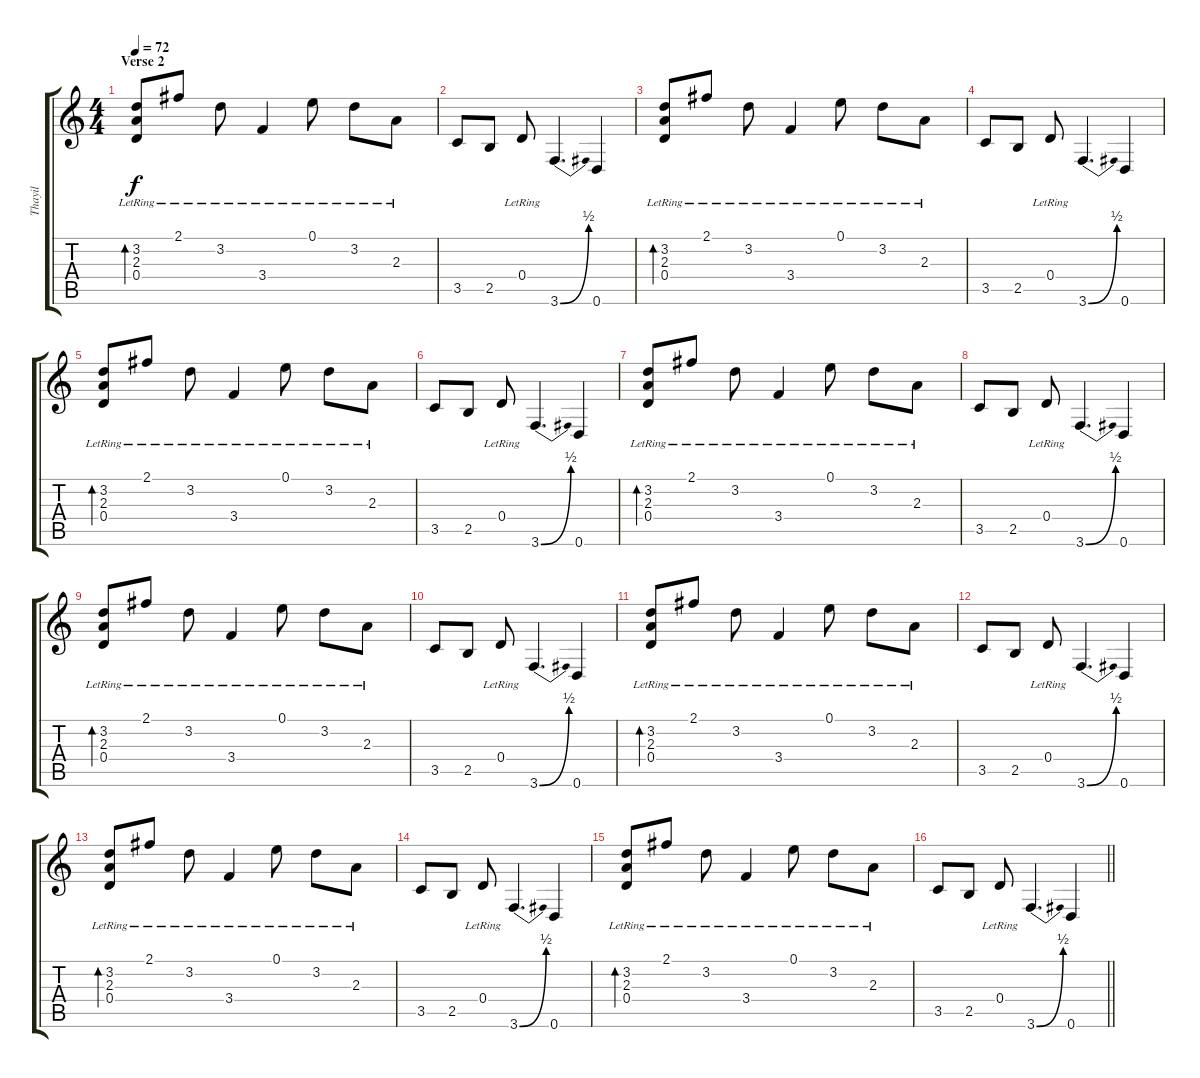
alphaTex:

\track ("Thayil" "Thayil") {instrument distortionguitar}
\staff {score tabs}
\tuning (E4 B3 G3 D3 A2 D2) {hide}
\ts (4 4)
\section ("" "Verse 2")
\tempo 72
\clef g2
\ks c
(3.2{lr} 2.3{lr} 0.4{lr}).8{bd 60 dy f} 2.1{lr}.8 3.2{lr}.8 3.4{lr}.4 0.1{lr}.8 3.2{lr}.8 2.3{lr}.8 |
3.5.8 2.5.8 0.4{lr}.8 3.6{be (bend 0 0 60 2)}.4{d} 0.6.4 |
(3.2{lr} 2.3{lr} 0.4{lr}).8{bd 60} 2.1{lr}.8 3.2{lr}.8 3.4{lr}.4 0.1{lr}.8 3.2{lr}.8 2.3{lr}.8 |
3.5.8 2.5.8 0.4{lr}.8 3.6{be (bend 0 0 60 2)}.4{d} 0.6.4 |
(3.2{lr} 2.3{lr} 0.4{lr}).8{bd 60} 2.1{lr}.8 3.2{lr}.8 3.4{lr}.4 0.1{lr}.8 3.2{lr}.8 2.3{lr}.8 |
3.5.8 2.5.8 0.4{lr}.8 3.6{be (bend 0 0 60 2)}.4{d} 0.6.4 |
(3.2{lr} 2.3{lr} 0.4{lr}).8{bd 60} 2.1{lr}.8 3.2{lr}.8 3.4{lr}.4 0.1{lr}.8 3.2{lr}.8 2.3{lr}.8 |
3.5.8 2.5.8 0.4{lr}.8 3.6{be (bend 0 0 60 2)}.4{d} 0.6.4 |
(3.2{lr} 2.3{lr} 0.4{lr}).8{bd 60} 2.1{lr}.8 3.2{lr}.8 3.4{lr}.4 0.1{lr}.8 3.2{lr}.8 2.3{lr}.8 |
3.5.8 2.5.8 0.4{lr}.8 3.6{be (bend 0 0 60 2)}.4{d} 0.6.4 |
(3.2{lr} 2.3{lr} 0.4{lr}).8{bd 60} 2.1{lr}.8 3.2{lr}.8 3.4{lr}.4 0.1{lr}.8 3.2{lr}.8 2.3{lr}.8 |
3.5.8 2.5.8 0.4{lr}.8 3.6{be (bend 0 0 60 2)}.4{d} 0.6.4 |
(3.2{lr} 2.3{lr} 0.4{lr}).8{bd 60} 2.1{lr}.8 3.2{lr}.8 3.4{lr}.4 0.1{lr}.8 3.2{lr}.8 2.3{lr}.8 |
3.5.8 2.5.8 0.4{lr}.8 3.6{be (bend 0 0 60 2)}.4{d} 0.6.4 |
(3.2{lr} 2.3{lr} 0.4{lr}).8{bd 60} 2.1{lr}.8 3.2{lr}.8 3.4{lr}.4 0.1{lr}.8 3.2{lr}.8 2.3{lr}.8 |
\barLineRight lightlight
3.5.8 2.5.8 0.4{lr}.8 3.6{be (bend 0 0 60 2)}.4{d} 0.6.4
